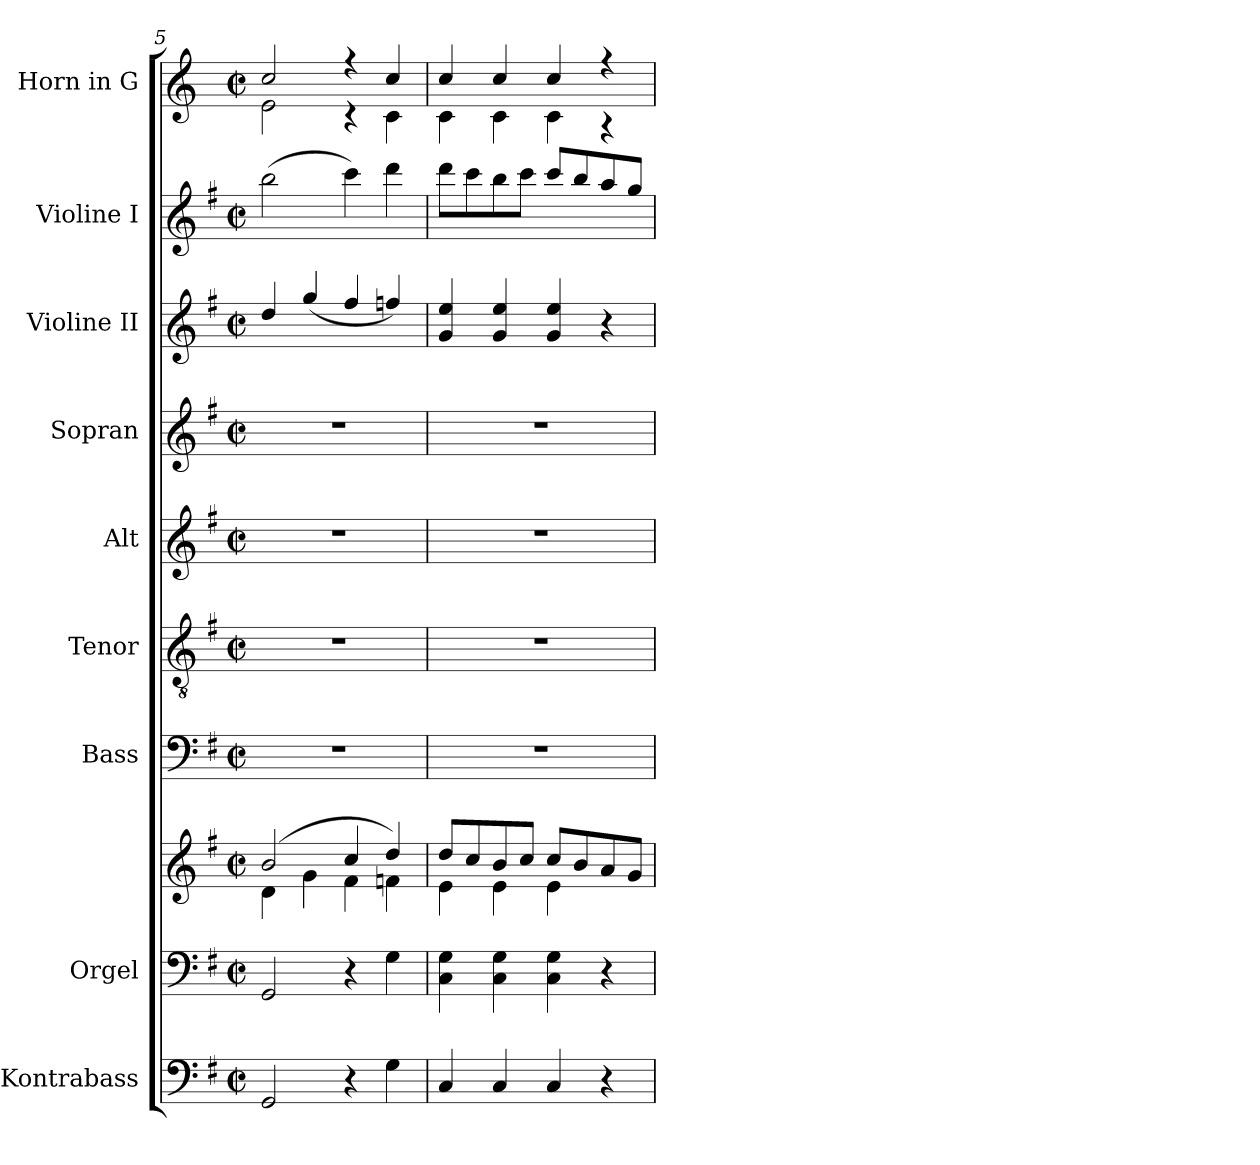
**kern	**kern	**kern	**kern	**kern	**kern	**kern	**kern	**kern	**kern
*part9	*part8	*part8	*part7	*part6	*part5	*part4	*part3	*part2	*part1
*staff10	*staff9	*staff8	*staff7	*staff6	*staff5	*staff4	*staff3	*staff2	*staff1
*I"Kontrabass	*I"Orgel	*	*I"Bass	*I"Tenor	*I"Alt	*I"Sopran	*I"Violine II	*I"Violine I	*I"Horn in G
*I'Kb.	*I'Org.	*	*I'B	*I'T	*I'A	*I'S	*I'Vl. II	*I'Vl. I	*I'Hrn.
!!LO:PB:g=z
*clefF4	*clefF4	*clefG2	*clefF4	*clefGv2	*clefG2	*clefG2	*clefG2	*clefG2	*clefG2
*ITrd7c12	*	*	*	*	*	*	*ITrd7c12	*ITrd7c12	*ITrd3c5
*k[f#]	*k[f#]	*k[f#]	*k[f#]	*k[f#]	*k[f#]	*k[f#]	*k[f#]	*k[f#]	*k[f#]
*G:	*G:	*G:	*G:	*G:	*G:	*G:	*G:	*G:	*G:
*M2/2	*M2/2	*M2/2	*M2/2	*M2/2	*M2/2	*M2/2	*M2/2	*M2/2	*M2/2
*met(c|)	*met(c|)	*met(c|)	*met(c|)	*met(c|)	*met(c|)	*met(c|)	*met(c|)	*met(c|)	*met(c|)
=5	=5	=5	=5	=5	=5	=5	=5	=5	=5
*	*	*^	*	*	*	*	*	*	*^
2GGG/	2GG/	(2b/	4d\	1r	1r	1r	1r	4d/	(>2b\	2g/	2B\
.	.	.	4g\	.	.	.	.	(<4g/	.	.	.
4r	4r	4cc/	4f#\	.	.	.	.	4f#/	4cc\)	4r	4r
4GG\	4G\	4dd/)	4fn\	.	.	.	.	4fn/)	4dd\	4g/	4G\
=6	=6	=6	=6	=6	=6	=6	=6	=6	=6	=6	=6
4CC/	4C\ 4G\	8dd/L	4e\	1r	1r	1r	1r	4G/ 4e/	8dd\L	4g/	4G\
.	.	8cc/	.	.	.	.	.	.	8cc\	.	.
4CC/	4C\ 4G\	8b/	4e\	.	.	.	.	4G/ 4e/	8b\	4g/	4G\
.	.	8cc/J	.	.	.	.	.	.	8cc\J	.	.
4CC/	4C\ 4G\	8cc/L	4e\	.	.	.	.	4G/ 4e/	8cc/L	4g/	4G\
.	.	8b/	.	.	.	.	.	.	8b/	.	.
4r	4r	8a/	4ryy	.	.	.	.	4r	8a/	4r	4r
.	.	8g/J	.	.	.	.	.	.	8g/J	.	.
*	*	*v	*v	*	*	*	*	*	*	*v	*v
=	=	=	=	=	=	=	=	=	=
*-	*-	*-	*-	*-	*-	*-	*-	*-	*-
